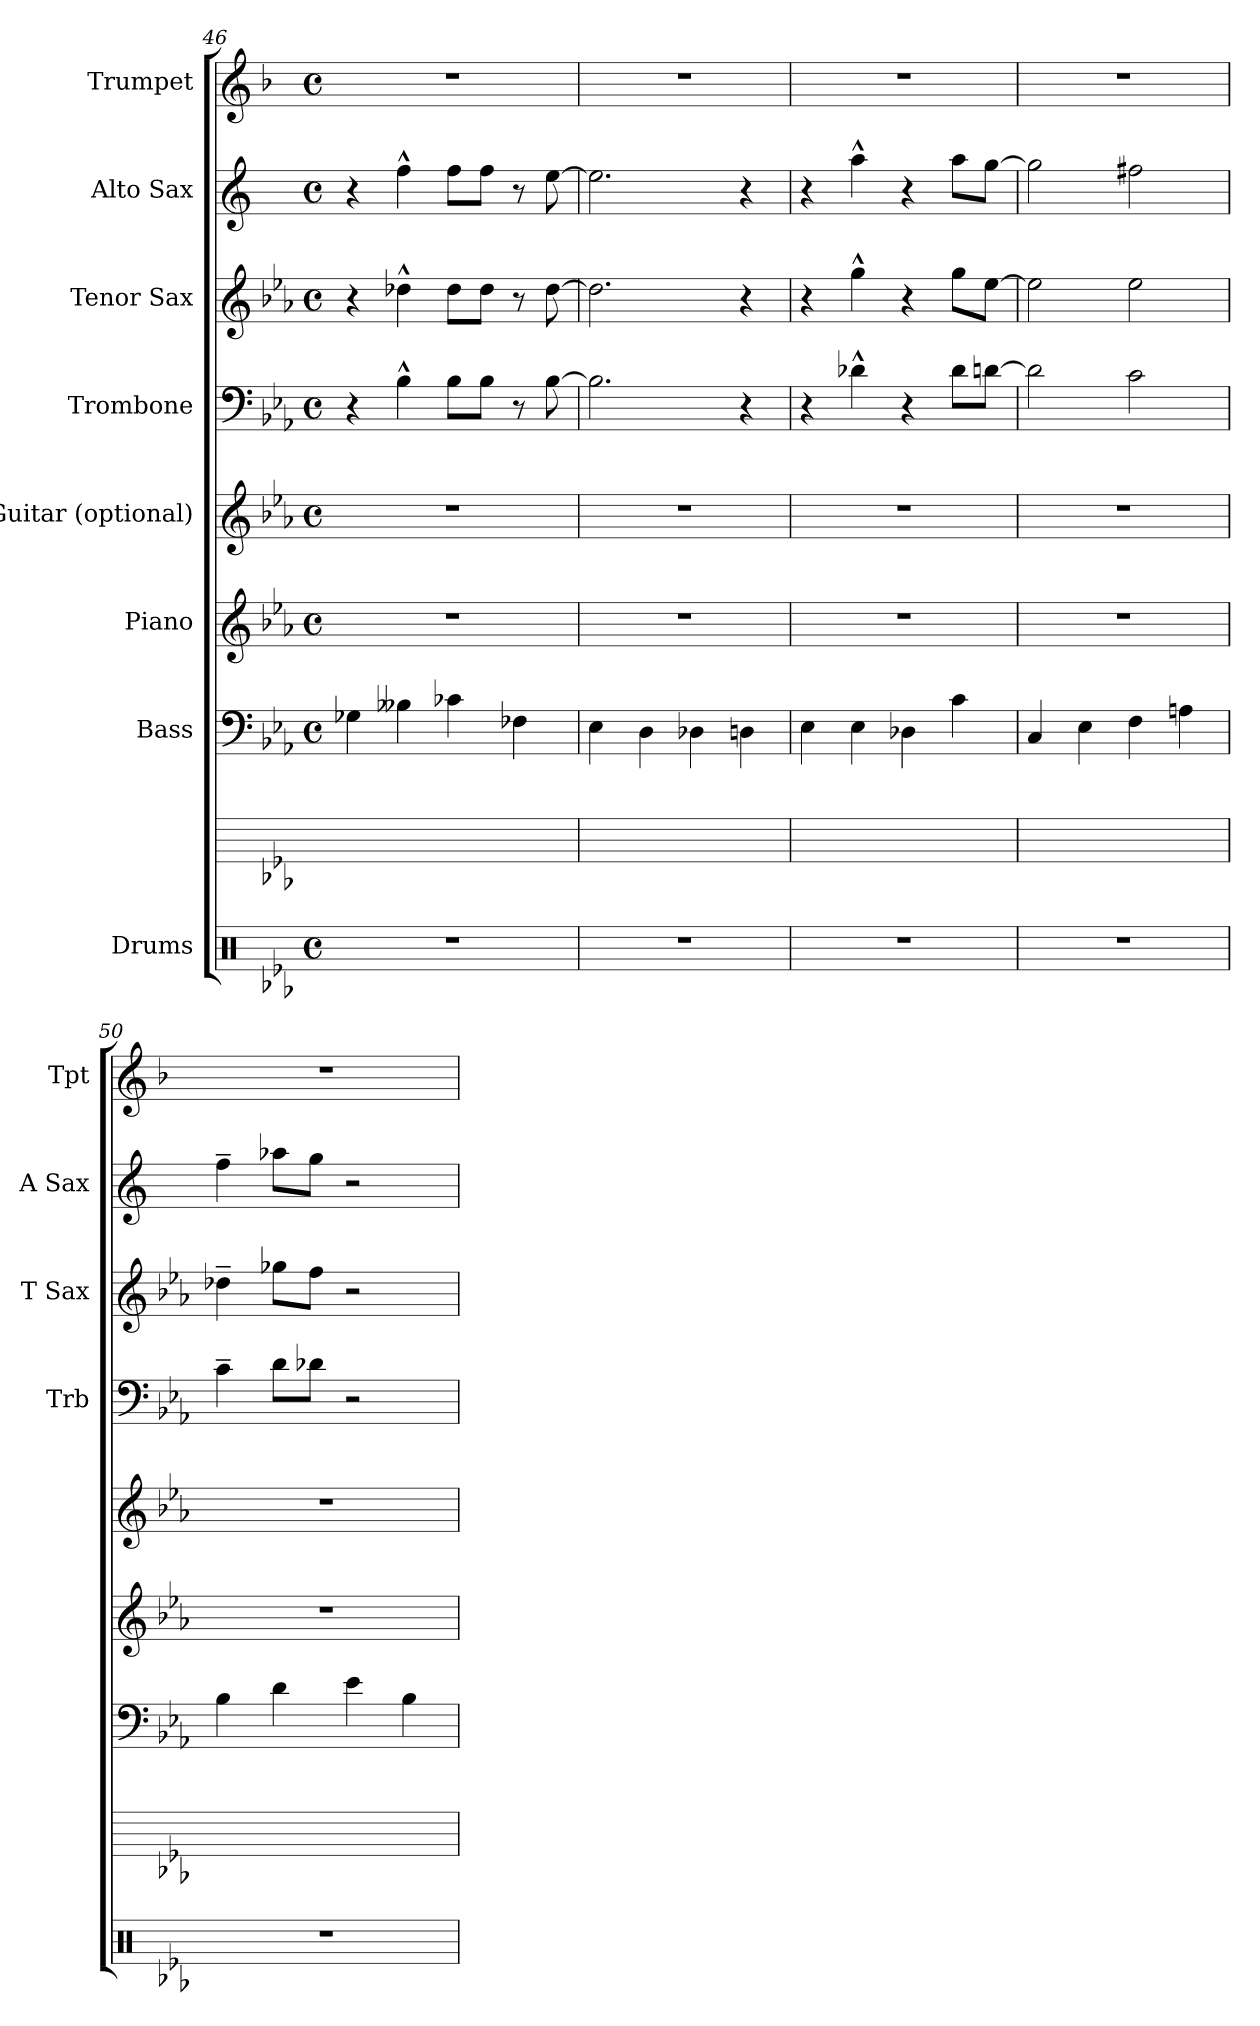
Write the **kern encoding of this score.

**kern	**kern	**kern	**kern	**kern	**kern	**kern	**kern	**kern
*part9	*part8	*part7	*part6	*part5	*part4	*part3	*part2	*part1
*staff9	*staff8	*staff7	*staff6	*staff5	*staff4	*staff3	*staff2	*staff1
*I"Drums	*	*I"Bass	*I"Piano	*I"Guitar (optional)	*I"Trombone	*I"Tenor Sax	*I"Alto Sax	*I"Trumpet
*	*	*	*	*	*I'Trb	*I'T Sax	*I'A Sax	*I'Tpt
*clefX	*	*clefF4	*clefG2	*clefG2	*clefF4	*clefG2	*clefG2	*clefG2
*	*	*ITrd7c12	*	*ITrd7c12	*	*ITrd8c14	*ITrd5c9	*ITrd1c2
*k[b-e-a-]	*k[b-e-a-]	*k[b-e-a-]	*k[b-e-a-]	*k[b-e-a-]	*k[b-e-a-]	*k[b-e-a-]	*k[b-e-a-]	*k[b-e-a-]
*E-:	*E-:	*E-:	*E-:	*E-:	*E-:	*E-:	*E-:	*E-:
*M4/4	*	*M4/4	*M4/4	*M4/4	*M4/4	*M4/4	*M4/4	*M4/4
*met(c)	*	*met(c)	*met(c)	*met(c)	*met(c)	*met(c)	*met(c)	*met(c)
=46	=46	=46	=46	=46	=46	=46	=46	=46
1r	1ryy	4GG-X\	1r	1r	4r	4r	4r	1r
.	.	4BB--X\	.	.	4B-^^>\	4d-X^^>\	4a-^^>\	.
.	.	4C-X\	.	.	8B-\L	8d-\L	8a-\L	.
.	.	.	.	.	8B-\J	8d-\J	8a-\J	.
.	.	4FF-X\	.	.	8r	8r	8r	.
.	.	.	.	.	[8B-\	[8d-\	[8g\	.
!!LO:PB:g=z
=47	=47	=47	=47	=47	=47	=47	=47	=47
1r	1ryy	4EE-\	1r	1r	2.B-\]	2.d-\]	2.g\]	1r
.	.	4DD\	.	.	.	.	.	.
.	.	4DD-X\	.	.	.	.	.	.
.	.	4DDn\	.	.	4r	4r	4r	.
=48	=48	=48	=48	=48	=48	=48	=48	=48
1r	1ryy	4EE-\	1r	1r	4r	4r	4r	1r
.	.	4EE-\	.	.	4d-X^^>\	4g^^>\	4cc^^>\	.
.	.	4DD-X\	.	.	4r	4r	4r	.
.	.	4C\	.	.	8d-\L	8g\L	8cc\L	.
.	.	.	.	.	[8dn\J	[8e-\J	[8b-\J	.
=49	=49	=49	=49	=49	=49	=49	=49	=49
1r	1ryy	4CC/	1r	1r	2d\]	2e-\]	2b-\]	1r
.	.	4EE-\	.	.	.	.	.	.
.	.	4FF\	.	.	2c\	2e-\	2an\	.
.	.	4AAn\	.	.	.	.	.	.
=50	=50	=50	=50	=50	=50	=50	=50	=50
1r	1ryy	4BB-\	1r	1r	4c~>\	4d-X~>\	4a-~>\	1r
.	.	4D\	.	.	8d\L	8g-X\L	8cc-X\L	.
.	.	.	.	.	8d-X\J	8f\J	8b-\J	.
.	.	4E-\	.	.	2r	2r	2r	.
.	.	4BB-\	.	.	.	.	.	.
=	=	=	=	=	=	=	=	=
*-	*-	*-	*-	*-	*-	*-	*-	*-
